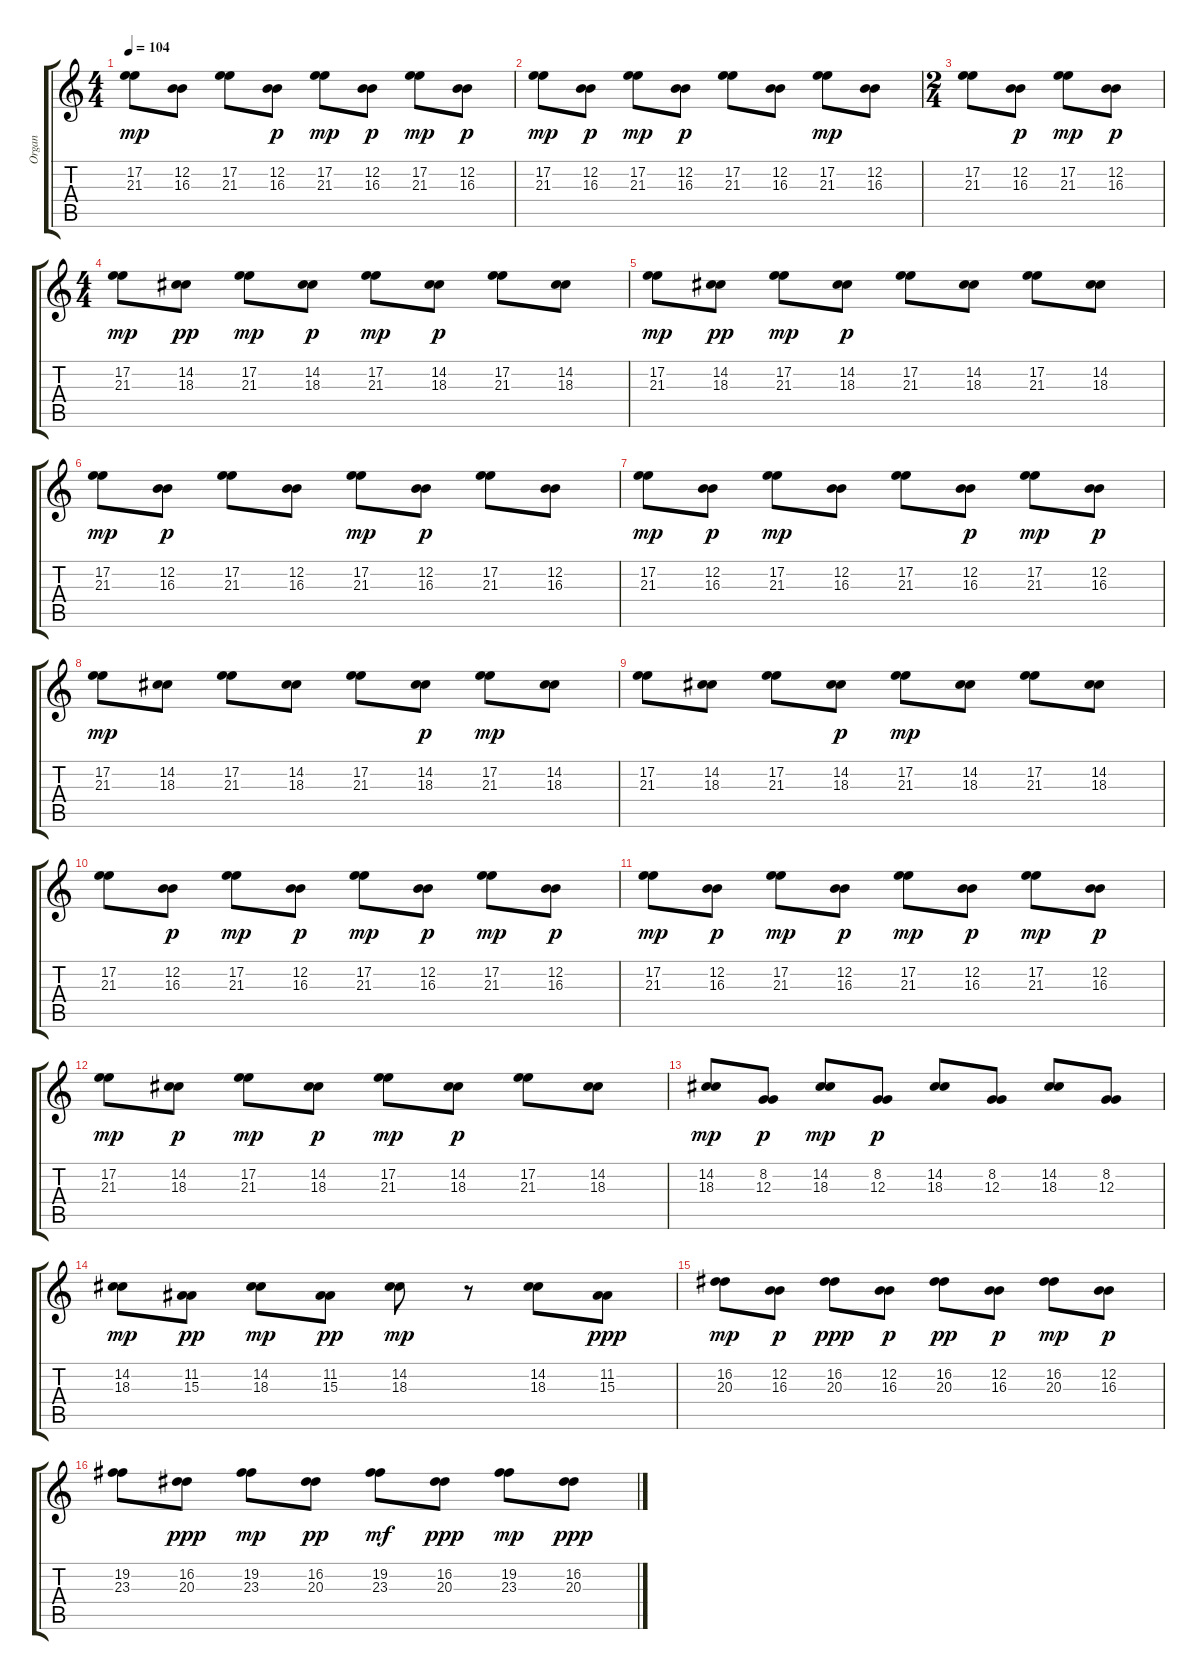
\track ("Organ" "Organ") {instrument ocarina}
\staff {score tabs}
\tuning (E4 B3 G3 D3 A2 E2) {hide}
\ts (4 4)
\tempo 104
\clef g2
\ks c
(17.2 21.3).8{dy mp} (12.2 16.3).8 (17.2 21.3).8 (12.2 16.3).8{dy p} (17.2 21.3).8{dy mp} (12.2 16.3).8{dy p} (17.2 21.3).8{dy mp} (12.2 16.3).8{dy p} |
(17.2 21.3).8{dy mp} (12.2 16.3).8{dy p} (17.2 21.3).8{dy mp} (12.2 16.3).8{dy p} (17.2 21.3).8 (12.2 16.3).8 (17.2 21.3).8{dy mp} (12.2 16.3).8 |
\ts (2 4)
(17.2 21.3).8 (12.2 16.3).8{dy p} (17.2 21.3).8{dy mp} (12.2 16.3).8{dy p} |
\ts (4 4)
(17.2 21.3).8{dy mp} (14.2 18.3).8{dy pp} (17.2 21.3).8{dy mp} (14.2 18.3).8{dy p} (17.2 21.3).8{dy mp} (14.2 18.3).8{dy p} (17.2 21.3).8 (14.2 18.3).8 |
(17.2 21.3).8{dy mp} (14.2 18.3).8{dy pp} (17.2 21.3).8{dy mp} (14.2 18.3).8{dy p} (17.2 21.3).8 (14.2 18.3).8 (17.2 21.3).8 (14.2 18.3).8 |
(17.2 21.3).8{dy mp} (12.2 16.3).8{dy p} (17.2 21.3).8 (12.2 16.3).8 (17.2 21.3).8{dy mp} (12.2 16.3).8{dy p} (17.2 21.3).8 (12.2 16.3).8 |
(17.2 21.3).8{dy mp} (12.2 16.3).8{dy p} (17.2 21.3).8{dy mp} (12.2 16.3).8 (17.2 21.3).8 (12.2 16.3).8{dy p} (17.2 21.3).8{dy mp} (12.2 16.3).8{dy p} |
(17.2 21.3).8{dy mp} (14.2 18.3).8 (17.2 21.3).8 (14.2 18.3).8 (17.2 21.3).8 (14.2 18.3).8{dy p} (17.2 21.3).8{dy mp} (14.2 18.3).8 |
(17.2 21.3).8 (14.2 18.3).8 (17.2 21.3).8 (14.2 18.3).8{dy p} (17.2 21.3).8{dy mp} (14.2 18.3).8 (17.2 21.3).8 (14.2 18.3).8 |
(17.2 21.3).8 (12.2 16.3).8{dy p} (17.2 21.3).8{dy mp} (12.2 16.3).8{dy p} (17.2 21.3).8{dy mp} (12.2 16.3).8{dy p} (17.2 21.3).8{dy mp} (12.2 16.3).8{dy p} |
(17.2 21.3).8{dy mp} (12.2 16.3).8{dy p} (17.2 21.3).8{dy mp} (12.2 16.3).8{dy p} (17.2 21.3).8{dy mp} (12.2 16.3).8{dy p} (17.2 21.3).8{dy mp} (12.2 16.3).8{dy p} |
(17.2 21.3).8{dy mp} (14.2 18.3).8{dy p} (17.2 21.3).8{dy mp} (14.2 18.3).8{dy p} (17.2 21.3).8{dy mp} (14.2 18.3).8{dy p} (17.2 21.3).8 (14.2 18.3).8 |
(14.2 18.3).8{dy mp} (8.2 12.3).8{dy p} (14.2 18.3).8{dy mp} (8.2 12.3).8{dy p} (14.2 18.3).8 (8.2 12.3).8 (14.2 18.3).8 (8.2 12.3).8 |
(14.2 18.3).8{dy mp} (11.2 15.3).8{dy pp} (14.2 18.3).8{dy mp} (11.2 15.3).8{dy pp} (14.2 18.3).8{dy mp} r.8 (14.2 18.3).8 (11.2 15.3).8{dy ppp} |
(16.2 20.3).8{dy mp} (12.2 16.3).8{dy p} (16.2 20.3).8{dy ppp} (12.2 16.3).8{dy p} (16.2 20.3).8{dy pp} (12.2 16.3).8{dy p} (16.2 20.3).8{dy mp} (12.2 16.3).8{dy p} |
(19.2 23.3).8 (16.2 20.3).8{dy ppp} (19.2 23.3).8{dy mp} (16.2 20.3).8{dy pp} (19.2 23.3).8{dy mf} (16.2 20.3).8{dy ppp} (19.2 23.3).8{dy mp} (16.2 20.3).8{dy ppp}
